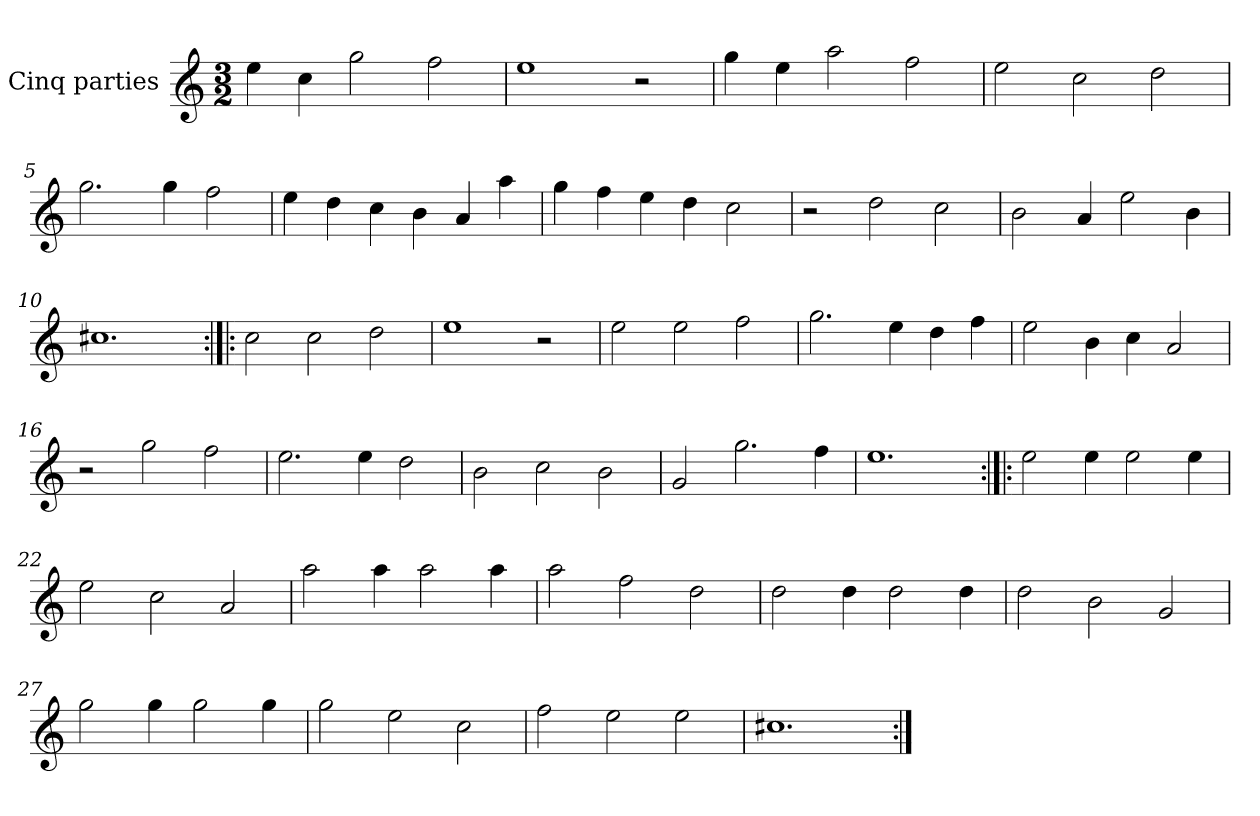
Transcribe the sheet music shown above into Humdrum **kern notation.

**kern
*part1
*staff1
*I"Cinq parties
*clefG2
*k[]
*M3/2
*MM180
=1
4ee\
4cc\
2gg\
2ff\
=2
1ee
2r
=3
4gg\
4ee\
2aa\
2ff\
=4
2ee\
2cc\
2dd\
=5
2.gg\
4gg\
2ff\
=6
4ee\
4dd\
4cc\
4b\
4a/
4aa\
=7
4gg\
4ff\
4ee\
4dd\
2cc\
=8
2r
2dd\
2cc\
=9
2b\
4a/
2ee\
4b\
=10
1.cc#X
=11:|!|:
2cc\
2cc\
2dd\
=12
1ee
2r
=13
2ee\
2ee\
2ff\
=14
2.gg\
4ee\
4dd\
4ff\
=15
2ee\
4b\
4cc\
2a/
=16
2r
2gg\
2ff\
=17
2.ee\
4ee\
2dd\
=18
2b\
2cc\
2b\
=19
2g/
2.gg\
4ff\
=20
1.ee
=21:|!|:
2ee\
4ee\
2ee\
4ee\
=22
2ee\
2cc\
2a/
=23
2aa\
4aa\
2aa\
4aa\
=24
2aa\
2ff\
2dd\
=25
2dd\
4dd\
2dd\
4dd\
=26
2dd\
2b\
2g/
=27
2gg\
4gg\
2gg\
4gg\
=28
2gg\
2ee\
2cc\
=29
2ff\
2ee\
2ee\
=30
1.cc#X
=:|!
*-
